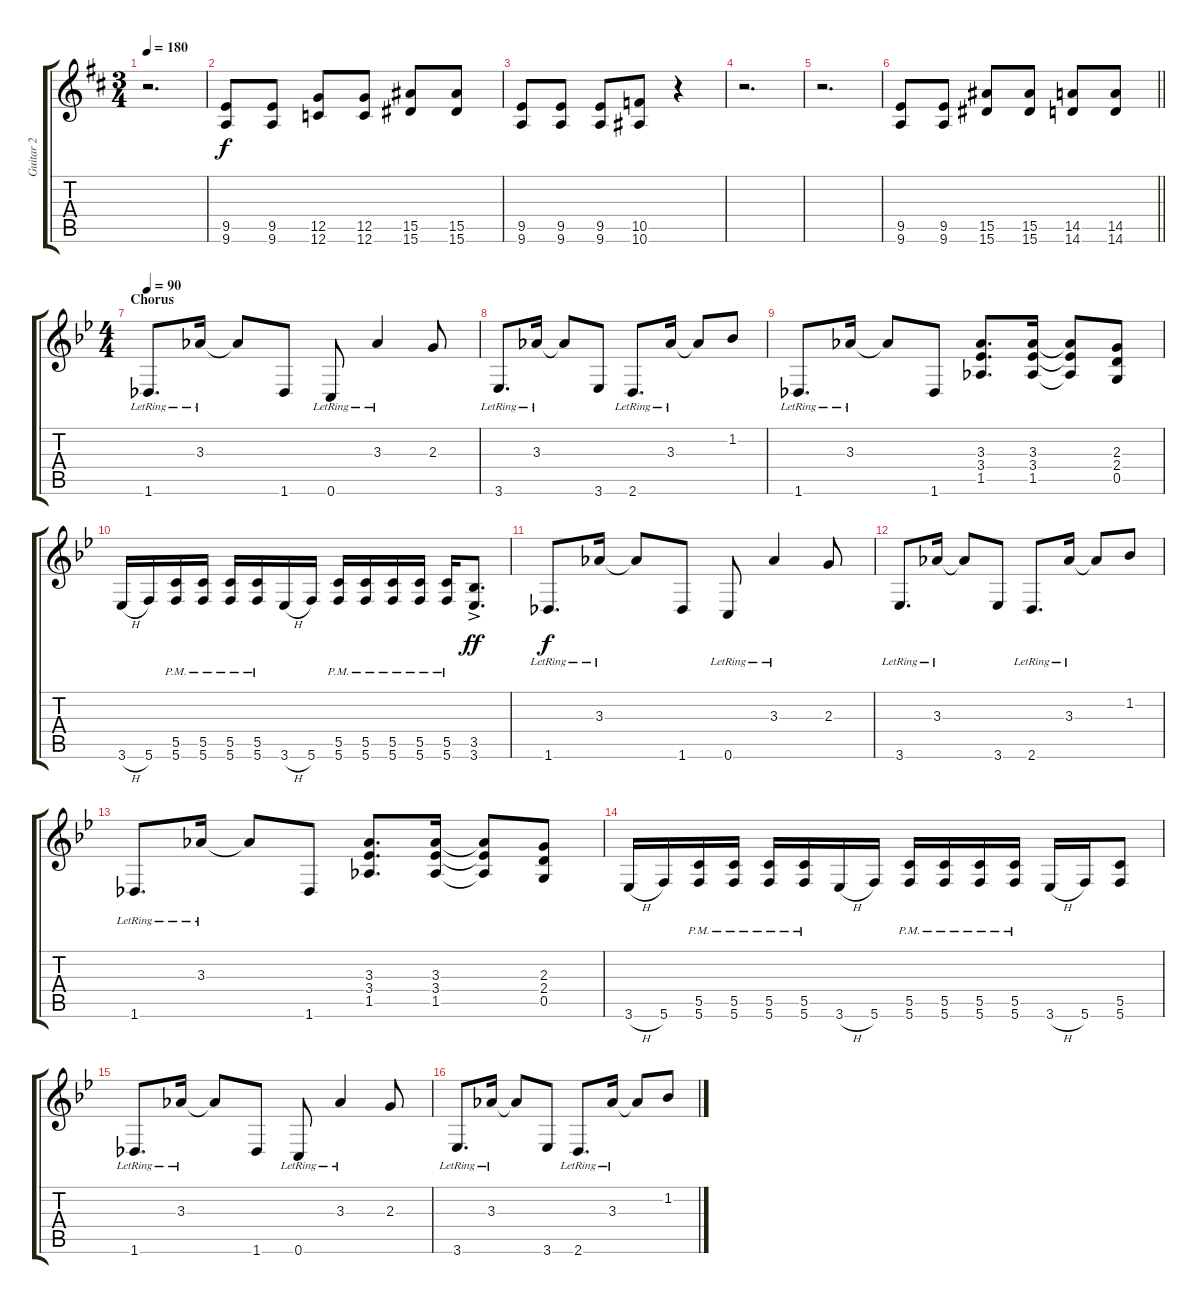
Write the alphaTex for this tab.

\track ("Guitar 2" "Guitar 2") {instrument distortionguitar}
\staff {score tabs}
\tuning (D4 A3 F3 C3 G2 C2) {hide}
\ts (3 4)
\tempo 180
\clef g2
\ks d
r.2{d dy f} |
(9.5 9.6).8 (9.5 9.6).8 (12.5 12.6).8 (12.5 12.6).8 (15.5 15.6).8 (15.5 15.6).8 |
(9.5 9.6).8 (9.5 9.6).8 (9.5 9.6).8 (10.5 10.6).8 r.4 |
r.2{d} |
r.2{d} |
\barLineRight lightlight
(9.5 9.6).8 (9.5 9.6).8 (15.5 15.6).8 (15.5 15.6).8 (14.5 14.6).8 (14.5 14.6).8 |
\ts (4 4)
\section ("" "Chorus")
\tempo 90
\ks bb
1.6{lr}.8{d} 3.3{lr}.16 3.3{t}.8 1.6.8 0.6{lr}.8 3.3{lr}.4 2.3.8 |
3.6{lr}.8{d} 3.3{lr}.16 3.3{t}.8 3.6.8 2.6{lr}.8{d} 3.3{lr}.16 3.3{t}.8 1.2.8 |
1.6{lr}.8{d} 3.3{lr}.16 3.3{t}.8 1.6.8 (3.3 3.4 1.5).8{d} (3.3 3.4 1.5).16 (3.3{t} 3.4{t} 1.5{t}).8 (2.3 2.4 0.5).8 |
3.6{h}.16 5.6.16 (5.5{pm} 5.6{pm}).16 (5.5{pm} 5.6{pm}).16 (5.5{pm} 5.6{pm}).16 (5.5{pm} 5.6{pm}).16 3.6{h}.16 5.6.16 (5.5{pm} 5.6{pm}).16 (5.5{pm} 5.6{pm}).16 (5.5{pm} 5.6{pm}).16 (5.5{pm} 5.6{pm}).16 (5.5{pm} 5.6{pm}).16 (3.5{ac} 3.6{ac}).8{d dy ff} |
1.6{lr}.8{d dy f} 3.3{lr}.16 3.3{t}.8 1.6.8 0.6{lr}.8 3.3{lr}.4 2.3.8 |
3.6{lr}.8{d} 3.3{lr}.16 3.3{t}.8 3.6.8 2.6{lr}.8{d} 3.3{lr}.16 3.3{t}.8 1.2.8 |
1.6{lr}.8{d} 3.3{lr}.16 3.3{t}.8 1.6.8 (3.3 3.4 1.5).8{d} (3.3 3.4 1.5).16 (3.3{t} 3.4{t} 1.5{t}).8 (2.3 2.4 0.5).8 |
3.6{h}.16 5.6.16 (5.5{pm} 5.6{pm}).16 (5.5{pm} 5.6{pm}).16 (5.5{pm} 5.6{pm}).16 (5.5{pm} 5.6{pm}).16 3.6{h}.16 5.6.16 (5.5{pm} 5.6{pm}).16 (5.5{pm} 5.6{pm}).16 (5.5{pm} 5.6{pm}).16 (5.5{pm} 5.6{pm}).16 3.6{h}.16 5.6.16 (5.5 5.6).8 |
1.6{lr}.8{d} 3.3{lr}.16 3.3{t}.8 1.6.8 0.6{lr}.8 3.3{lr}.4 2.3.8 |
3.6{lr}.8{d} 3.3{lr}.16 3.3{t}.8 3.6.8 2.6{lr}.8{d} 3.3{lr}.16 3.3{t}.8 1.2.8
